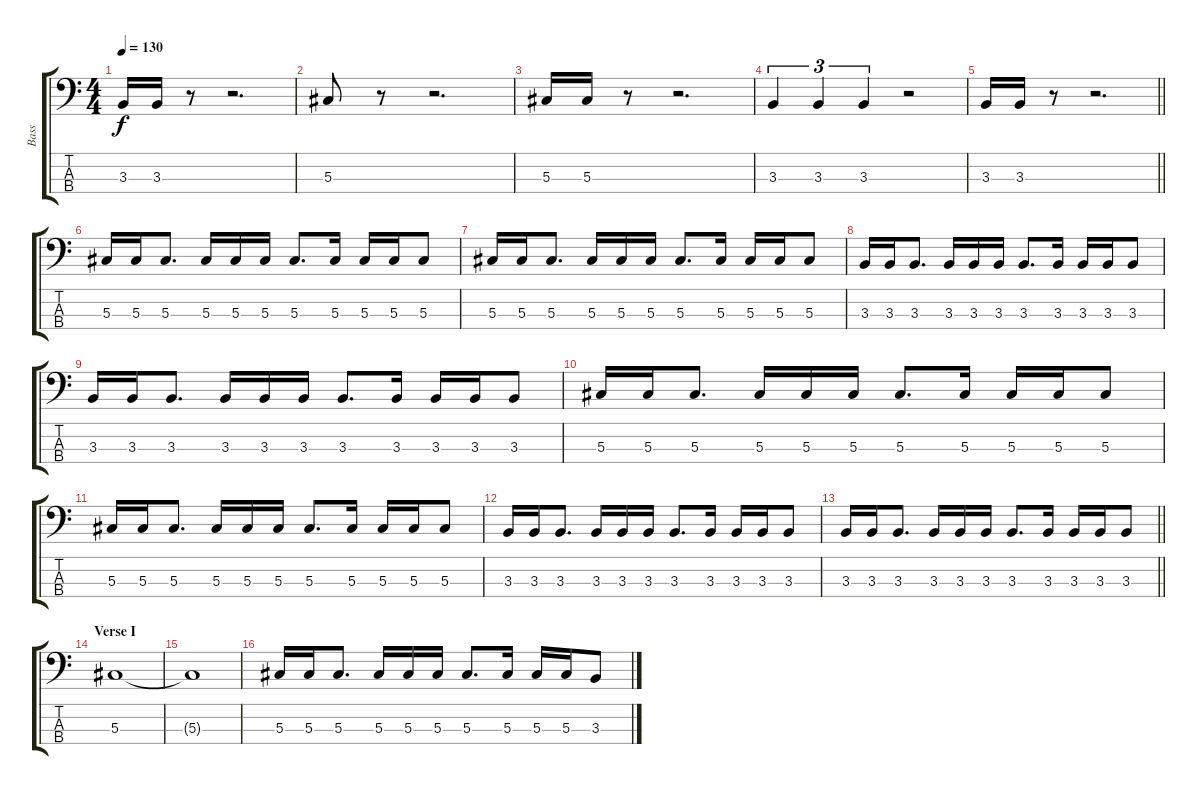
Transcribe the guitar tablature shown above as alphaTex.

\track ("Bass" "Bass") {instrument electricbassfinger}
\staff {score tabs}
\tuning (Gb2 Db2 Ab1 Eb1) {hide}
\ts (4 4)
\tempo 130
\clef f4
\ks c
3.3.16{dy f} 3.3.16 r.8 r.2{d} |
5.3.8 r.8 r.2{d} |
5.3.16 5.3.16 r.8 r.2{d} |
3.3.4{tu (3 2)} 3.3.4{tu (3 2)} 3.3.4{tu (3 2)} r.2 |
\barLineRight lightlight
3.3.16 3.3.16 r.8 r.2{d} |
\section ("" "")
5.3.16 5.3.16 5.3.8{d} 5.3.16 5.3.16 5.3.16 5.3.8{d} 5.3.16 5.3.16 5.3.16 5.3.8 |
5.3.16 5.3.16 5.3.8{d} 5.3.16 5.3.16 5.3.16 5.3.8{d} 5.3.16 5.3.16 5.3.16 5.3.8 |
3.3.16 3.3.16 3.3.8{d} 3.3.16 3.3.16 3.3.16 3.3.8{d} 3.3.16 3.3.16 3.3.16 3.3.8 |
3.3.16 3.3.16 3.3.8{d} 3.3.16 3.3.16 3.3.16 3.3.8{d} 3.3.16 3.3.16 3.3.16 3.3.8 |
5.3.16 5.3.16 5.3.8{d} 5.3.16 5.3.16 5.3.16 5.3.8{d} 5.3.16 5.3.16 5.3.16 5.3.8 |
5.3.16 5.3.16 5.3.8{d} 5.3.16 5.3.16 5.3.16 5.3.8{d} 5.3.16 5.3.16 5.3.16 5.3.8 |
3.3.16 3.3.16 3.3.8{d} 3.3.16 3.3.16 3.3.16 3.3.8{d} 3.3.16 3.3.16 3.3.16 3.3.8 |
\barLineRight lightlight
3.3.16 3.3.16 3.3.8{d} 3.3.16 3.3.16 3.3.16 3.3.8{d} 3.3.16 3.3.16 3.3.16 3.3.8 |
\section ("" "Verse I")
5.3.1 |
5.3{t}.1 |
5.3.16 5.3.16 5.3.8{d} 5.3.16 5.3.16 5.3.16 5.3.8{d} 5.3.16 5.3.16 5.3.16 3.3.8
